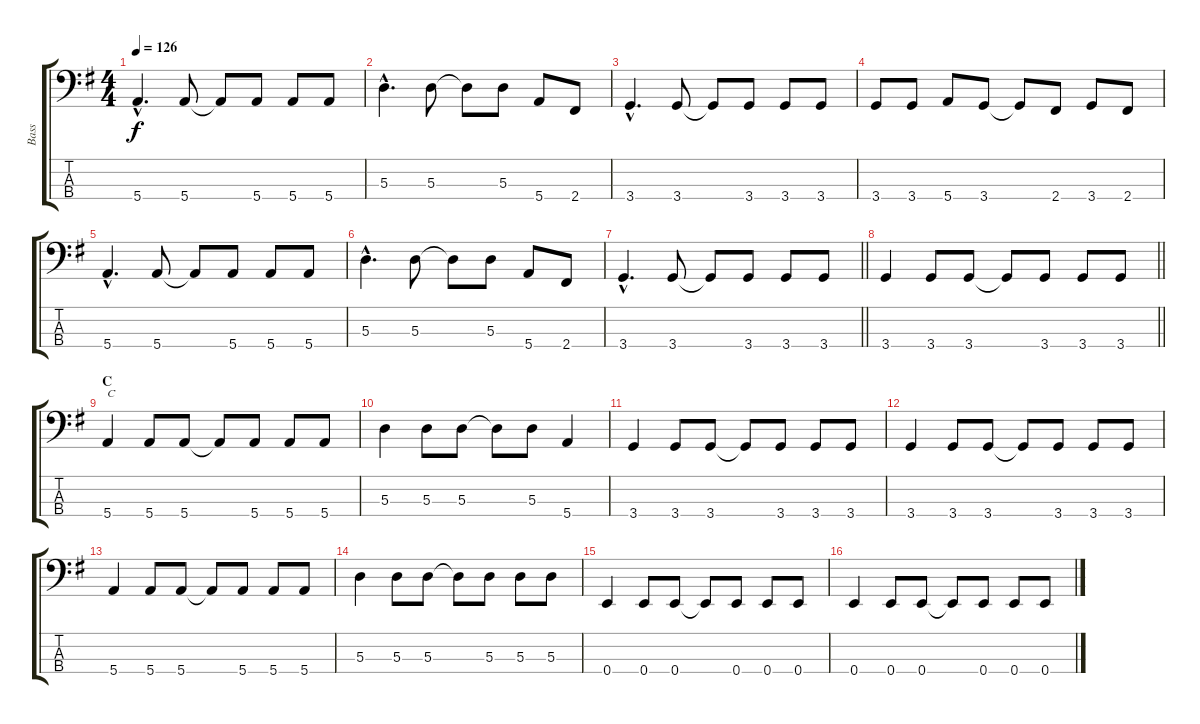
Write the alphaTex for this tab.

\track ("Bass" "Bass") {instrument electricbasspick}
\staff {score tabs}
\tuning (G2 D2 A1 E1) {hide}
\ts (4 4)
\tempo 126
\clef f4
\ks g
5.4{hac}.4{d dy f} 5.4.8 5.4{t}.8 5.4.8 5.4.8 5.4.8 |
5.3{hac}.4{d} 5.3.8 5.3{t}.8 5.3.8 5.4.8 2.4.8 |
3.4{hac}.4{d} 3.4.8 3.4{t}.8 3.4.8 3.4.8 3.4.8 |
3.4.8 3.4.8 5.4.8 3.4.8 3.4{t}.8 2.4.8 3.4.8 2.4.8 |
5.4{hac}.4{d} 5.4.8 5.4{t}.8 5.4.8 5.4.8 5.4.8 |
5.3{hac}.4{d} 5.3.8 5.3{t}.8 5.3.8 5.4.8 2.4.8 |
\barLineRight lightlight
3.4{hac}.4{d} 3.4.8 3.4{t}.8 3.4.8 3.4.8 3.4.8 |
\barLineRight lightlight
3.4.4 3.4.8 3.4.8 3.4{t}.8 3.4.8 3.4.8 3.4.8 |
\section ("" "C")
5.4.4{txt "C"} 5.4.8 5.4.8 5.4{t}.8 5.4.8 5.4.8 5.4.8 |
5.3.4 5.3.8 5.3.8 5.3{t}.8 5.3.8 5.4.4 |
3.4.4 3.4.8 3.4.8 3.4{t}.8 3.4.8 3.4.8 3.4.8 |
3.4.4 3.4.8 3.4.8 3.4{t}.8 3.4.8 3.4.8 3.4.8 |
5.4.4 5.4.8 5.4.8 5.4{t}.8 5.4.8 5.4.8 5.4.8 |
5.3.4 5.3.8 5.3.8 5.3{t}.8 5.3.8 5.3.8 5.3.8 |
0.4.4 0.4.8 0.4.8 0.4{t}.8 0.4.8 0.4.8 0.4.8 |
0.4.4 0.4.8 0.4.8 0.4{t}.8 0.4.8 0.4.8 0.4.8
